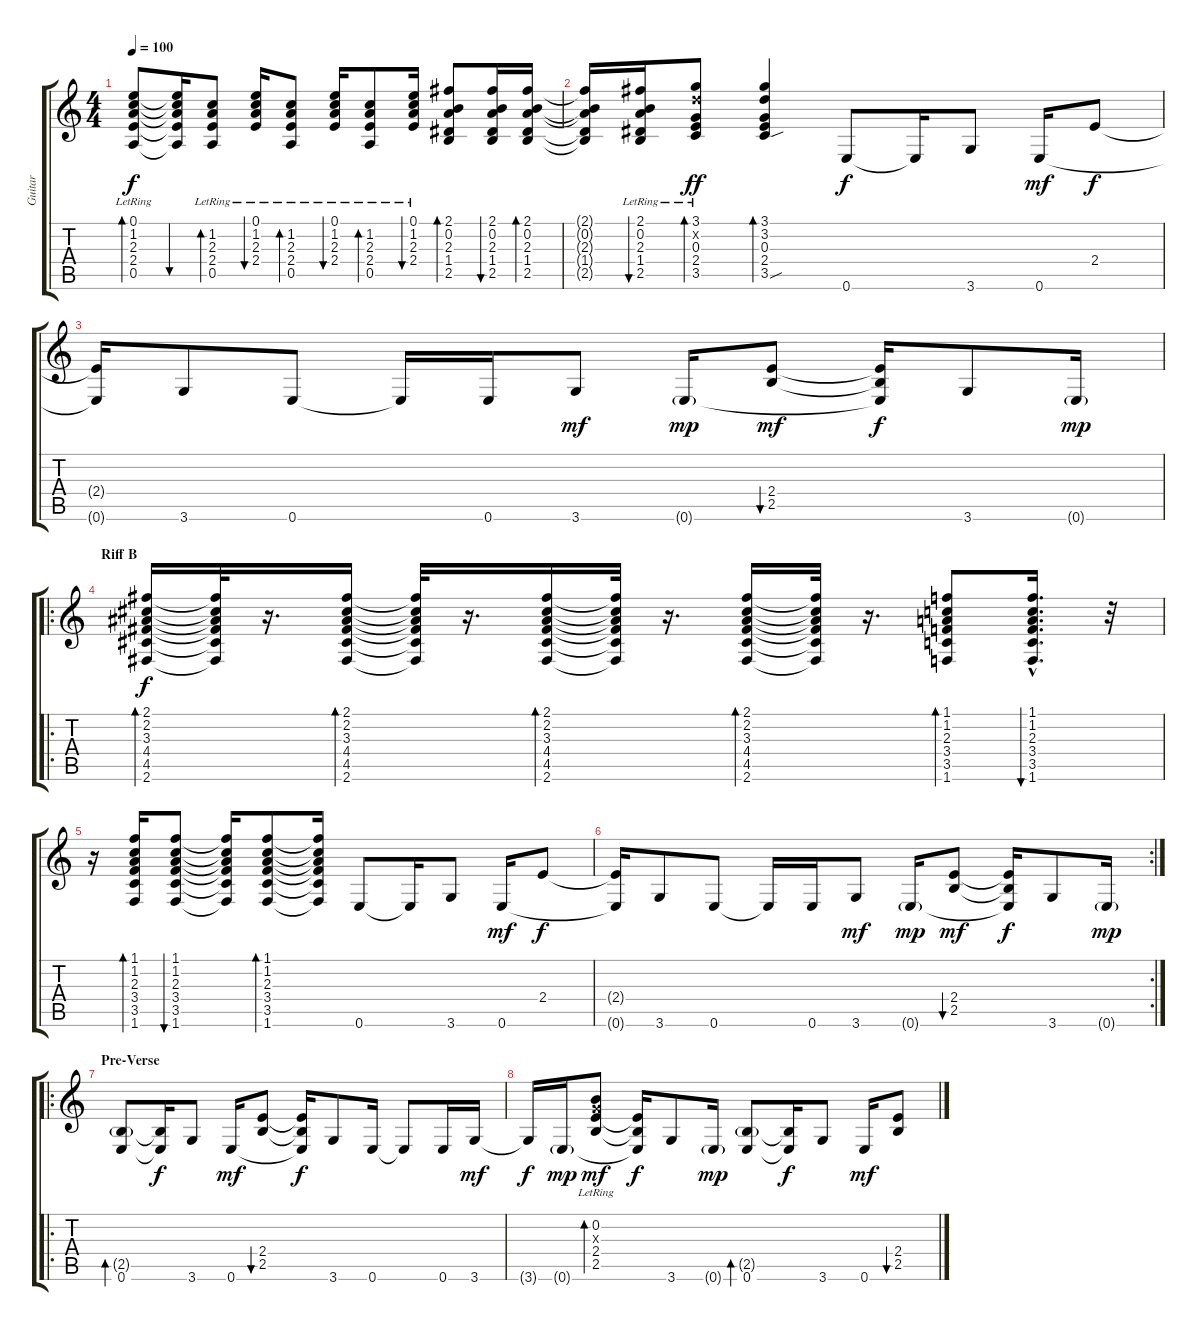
\track ("Guitar" "Guitar") {instrument acousticguitarsteel}
\staff {score tabs}
\tuning (E4 B3 G3 D3 A2 E2) {hide}
\ts (4 4)
\tempo 100
\clef g2
\ks c
(0.1{lr} 1.2{lr} 2.3{lr} 2.4{lr} 0.5{lr}).8{bd 60 dy f} (0.1{t} 1.2{t} 2.3{t} 2.4{t} 0.5{t}).16{bu 60} (1.2{lr} 2.3{lr} 2.4{lr} 0.5{lr}).8{bd 60} (0.1{lr} 1.2{lr} 2.3{lr} 2.4{lr}).16{bu 60} (1.2{lr} 2.3{lr} 2.4{lr} 0.5{lr}).8{bd 60} (0.1{lr} 1.2{lr} 2.3{lr} 2.4{lr}).16{bu 60} (1.2{lr} 2.3{lr} 2.4{lr} 0.5{lr}).8{bd 60} (0.1{lr} 1.2{lr} 2.3{lr} 2.4{lr}).16{bu 60} (2.1 0.2 2.3 1.4 2.5).8{bd 60} (2.1 0.2 2.3 1.4 2.5).16{bu 30} (2.1 0.2 2.3 1.4 2.5).16{bd 30} |
(2.1{t} 0.2{t} 2.3{t} 1.4{t} 2.5{t}).16 (2.1 0.2{lr} 2.3{lr} 1.4{lr} 2.5{lr}).16{bu 30} (3.1 3.2{x} 0.3{lr} 2.4{lr} 3.5{lr}).8{bd 30 dy ff} (3.1 3.2 0.3 2.4 3.5{sou}).4{bd 30} 0.6.8{dy f} 0.6{t}.16 3.6.8 0.6.16{dy mf} 2.4.8{dy f} |
(2.4{t} 0.6{t}).16 3.6.8 0.6.8 0.6{t}.16 0.6.16 3.6.8{dy mf} 0.6{g}.16{dy mp} (2.4 2.5).8{bu 30 dy mf} (2.4{t} 2.5{t} 0.6{t}).16{dy f} 3.6.8 0.6{g}.16{dy mp} |
\ro
\section ("" "Riff B")
(2.1 2.2 3.3 4.4 4.5 2.6).16{bd 30 dy f} (2.1{t} 2.2{t} 3.3{t} 4.4{t} 4.5{t} 2.6{t}).32 r.16{d} (2.1 2.2 3.3 4.4 4.5 2.6).16{bd 30} (2.1{t} 2.2{t} 3.3{t} 4.4{t} 4.5{t} 2.6{t}).32 r.16{d} (2.1 2.2 3.3 4.4 4.5 2.6).16{bd 30} (2.1{t} 2.2{t} 3.3{t} 4.4{t} 4.5{t} 2.6{t}).32 r.16{d} (2.1 2.2 3.3 4.4 4.5 2.6).16{bd 30} (2.1{t} 2.2{t} 3.3{t} 4.4{t} 4.5{t} 2.6{t}).32 r.16{d} (1.1 1.2 2.3 3.4 3.5 1.6).8{bd 60} (1.1{hac} 1.2{hac} 2.3{hac} 3.4{hac} 3.5{hac} 1.6{hac}).16{d bu 30} r.32 |
r.16 (1.1 1.2 2.3 3.4 3.5 1.6).16{bd 30} (1.1 1.2 2.3 3.4 3.5 1.6).8{bu 30} (1.1{t} 1.2{t} 2.3{t} 3.4{t} 3.5{t} 1.6{t}).16 (1.1 1.2 2.3 3.4 3.5 1.6).8{bd 60} (1.1{t} 1.2{t} 2.3{t} 3.4{t} 3.5{t} 1.6{t}).16 0.6.8 0.6{t}.16 3.6.8 0.6.16{dy mf} 2.4.8{dy f} |
\rc 2
(2.4{t} 0.6{t}).16 3.6.8 0.6.8 0.6{t}.16 0.6.16 3.6.8{dy mf} 0.6{g}.16{dy mp} (2.4 2.5).8{bu 30 dy mf} (2.4{t} 2.5{t} 0.6{t}).16{dy f} 3.6.8 0.6{g}.16{dy mp} |
\ro
\section ("" "Pre-Verse")
(2.5{g} 0.6).8{bd 30} (2.5{t} 0.6{t}).16{dy f} 3.6.8 0.6.16{dy mf} (2.4 2.5).8{bu 30} (2.4{t} 2.5{t} 0.6{t}).16{dy f} 3.6.8 0.6.16 0.6{t}.8 0.6.16 3.6.16{dy mf} |
3.6{t}.16{dy f} 0.6{g}.16{dy mp} (0.2{lr} 0.3{x} 2.4 2.5).8{bd 60 dy mf} (2.4{t} 2.5{t} 0.6{t}).16{dy f} 3.6.8 0.6{g}.16{dy mp} (2.5{g} 0.6).8{bd 30} (2.5{t} 0.6{t}).16{dy f} 3.6.8 0.6.16{dy mf} (2.4 2.5).8{bu 30}
